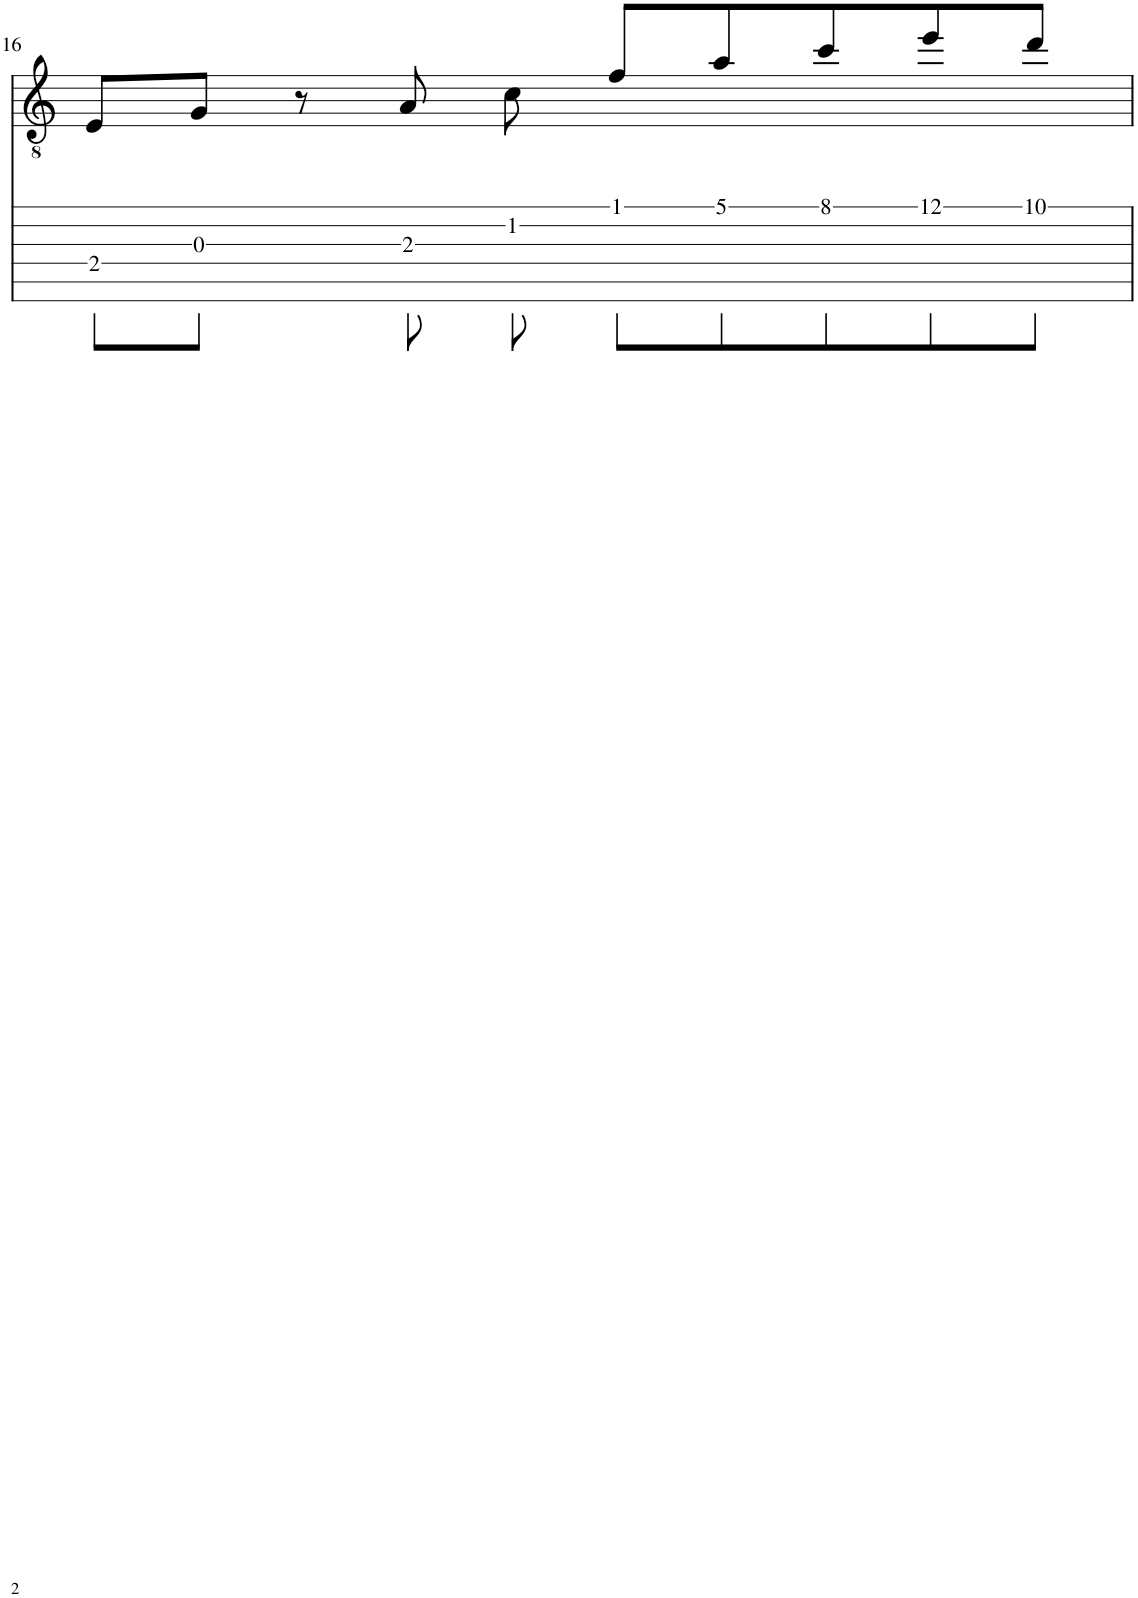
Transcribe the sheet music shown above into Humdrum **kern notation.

**kern	**kern
*part1	*part1
*staff2	*staff1
*I"Electric Guitar	*
*I'El. Guit.	*
!!LO:PB:g=z
*clefGv2	*clefGv2
*k[]	*k[]
*M4/4	*M4/4
*met(c)	*met(c)
=16	=16
8E\L	8E/L
8G\J	8G/J
8r	8r
8A\	8A/
8c\	8c\
8f\L	8f/L
8a\	8a/
8cc\	8cc/
8ee\	8ee/
8dd\J	8dd/J
=	=
*-	*-
